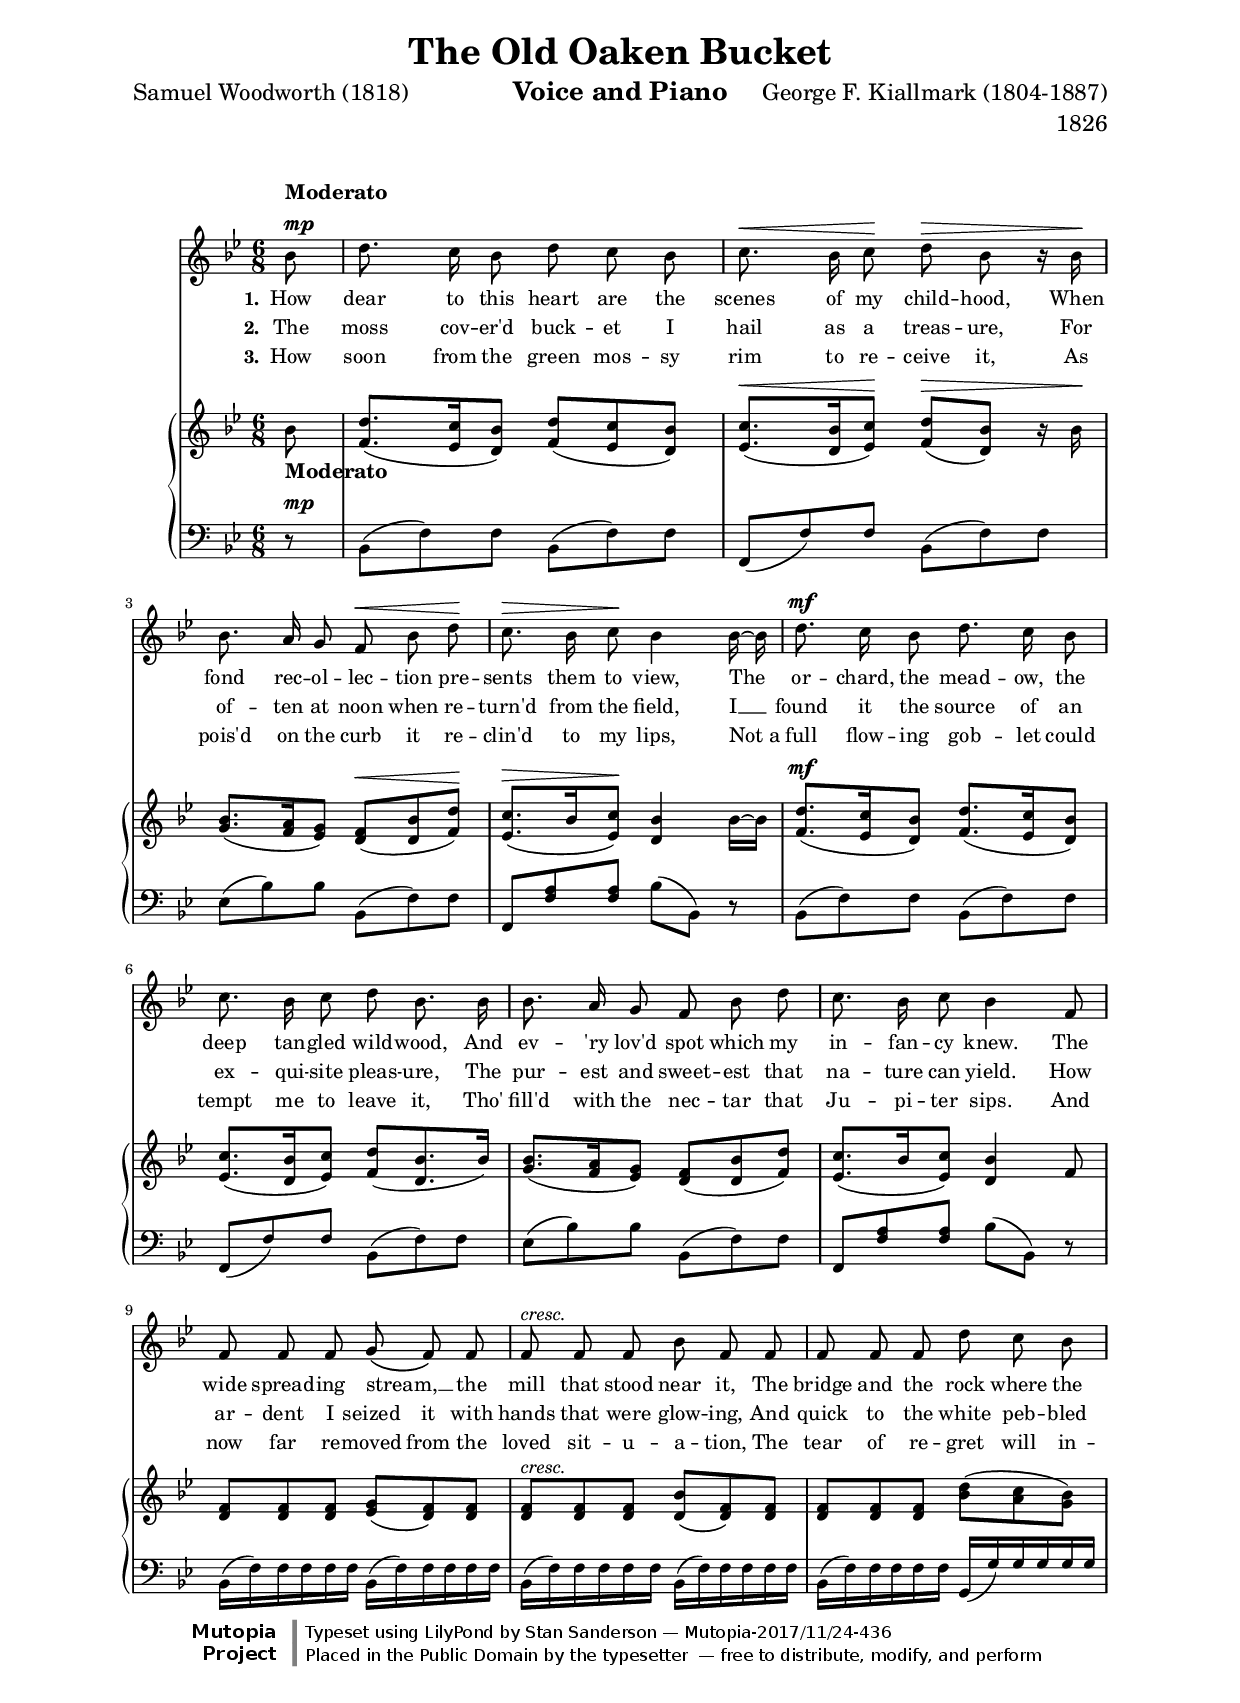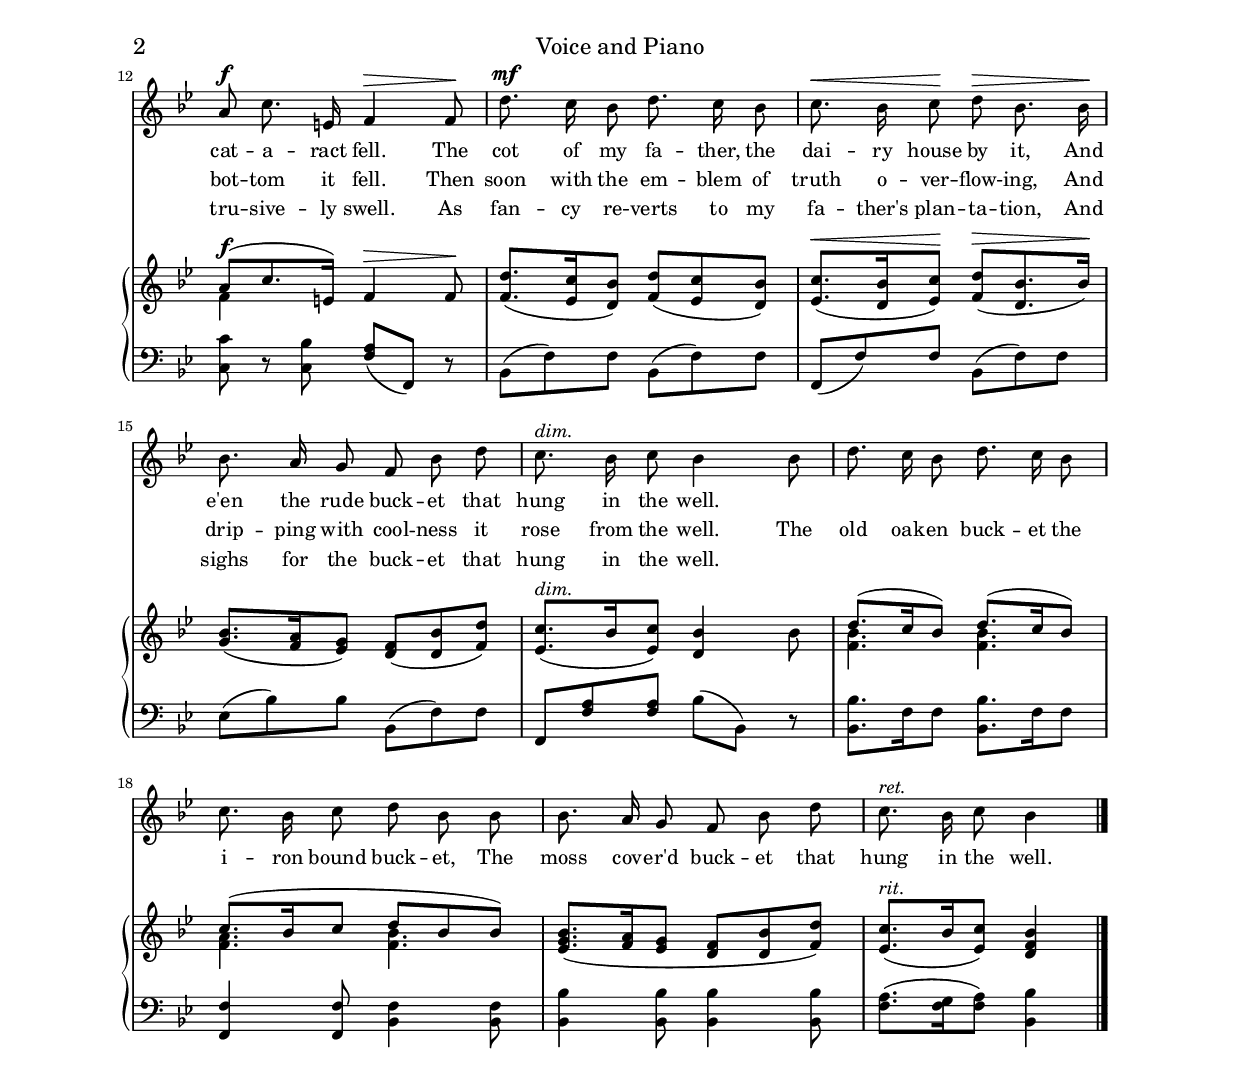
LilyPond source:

\version "2.18.2"
\include "english.ly"

\header {
  title = "The Old Oaken Bucket"
  composer = "George F. Kiallmark (1804-1887)"
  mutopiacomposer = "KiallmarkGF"
  poet = "Samuel Woodworth (1818)"
  instrument = "Voice and Piano"
  opus = "1826"
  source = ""
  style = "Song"
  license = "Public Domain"
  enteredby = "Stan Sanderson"
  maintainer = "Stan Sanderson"
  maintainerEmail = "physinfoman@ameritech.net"

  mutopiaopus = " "
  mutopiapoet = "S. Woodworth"
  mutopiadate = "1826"
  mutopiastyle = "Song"
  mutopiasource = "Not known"

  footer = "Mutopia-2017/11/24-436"
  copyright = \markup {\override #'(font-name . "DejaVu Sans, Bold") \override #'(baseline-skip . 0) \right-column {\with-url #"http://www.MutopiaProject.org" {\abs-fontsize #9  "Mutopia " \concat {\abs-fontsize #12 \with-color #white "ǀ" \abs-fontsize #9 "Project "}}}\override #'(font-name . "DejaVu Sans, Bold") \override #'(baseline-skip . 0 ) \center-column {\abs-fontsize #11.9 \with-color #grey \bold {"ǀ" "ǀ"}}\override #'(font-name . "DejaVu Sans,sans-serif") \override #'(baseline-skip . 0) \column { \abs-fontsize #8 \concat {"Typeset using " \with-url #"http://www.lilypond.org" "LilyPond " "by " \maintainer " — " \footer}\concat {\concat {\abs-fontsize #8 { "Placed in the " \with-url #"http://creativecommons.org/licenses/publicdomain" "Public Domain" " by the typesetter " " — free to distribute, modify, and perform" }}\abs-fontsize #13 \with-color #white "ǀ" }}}
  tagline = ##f
}

\paper {
  top-margin = 8\mm
  top-markup-spacing.basic-distance = #6
  markup-system-spacing #'padding = #5
  markup-markup-spacing #'padding = #1
  last-bottom-spacing.basic-distance = #12
  top-system-spacing.basic-distance = #12
  bottom-margin = 10\mm
  line-width = 165\mm
}

melody = \relative c'' {
  \key bf\major \time 6/8
  \partial 8 bf8^\markup {\column {\bold \large "Moderato" \dynamic mp }}
  %% 1-3
  d8. c16 bf8 d c bf | c8.^\< bf16 c8\! d^\> bf r16 bf16\! |
  bf8. a16 g8 f^\< bf d\! |
  %% 4-6
  c8.^\> bf16 c8\! bf4 bf16 ~ bf | d8.^\mf c16 bf8 d8. c16 bf8 |
  c8. bf16 c8 d bf8. bf16 |
  %% 7-9
  bf8. a16 g8 f bf d | c8. bf16 c8 bf4 f8 |
  f f f g\( f\) f |
  %% 10-12
  f^\markup {\italic "cresc."} f f bf f f | f f f d' c bf |
  a^\f c8. e,16 f4^\> f8\! |
  %% 13-15
  d'8.^\mf c16 bf8 d8. c16 bf8 | c8.^\< bf16 c8\! d^\> bf8. bf16\!
  bf8. a16 g8 f bf d |
  %% 16-18
  c8.^\markup {\italic "dim."} bf16 c8 bf4 bf8 | d8. c16 bf8 d8. c16 bf8 |
  c8. bf16 c8 d bf bf |
  %% 19-20
  bf8. a16 g8 f bf d | c8.^\markup {\italic "ret."} bf16 c8 bf4 \bar "|."
}

textA = \lyricmode {
  How dear to this heart are the scenes of my child -- hood,
  When fond rec -- ol -- lec -- tion pre -- sents them to view,
  The or -- chard, the mead -- ow, the deep tan -- gled wild -- wood,
  And ev -- _'ry lov'd spot which my in -- fan -- cy knew.
  The wide spread -- ing stream, __ _ the mill that stood near it,
  The bridge and the rock where the cat -- a -- ract fell.
  The cot of my fa -- ther, the dai -- ry house by it,
  And e'en the rude buck -- et that hung in the well.
}

textB = \lyricmode {
  The moss cov -- er'd buck -- et I hail as a treas -- ure,
  For of -- ten at noon when re -- turn'd from the field,
  I __ found it the source of an ex -- qui -- site pleas -- ure,
  The pur -- est and sweet -- est that na -- ture can yield.
  How ar -- dent I seized it with hands that were glow -- ing,
  And quick to the white peb -- bled bot -- tom it fell.
  Then soon with the em -- blem of truth o -- ver -- flow -- ing,
  And drip -- ping with cool -- ness it rose from the well.
  %% chorus
  The old oak -- en buck -- et the i -- ron bound buck -- et,
  The moss cov -- er'd buck -- et that hung in the well.

}

textC = \lyricmode {
  How soon from the green mos -- sy rim to re -- ceive it,
  As pois'd on the curb it re -- clin'd to my lips,
  Not_a full flow -- ing gob -- let could tempt me to leave it,
  Tho' fill'd with the nec -- tar that Ju -- pi -- ter sips.
  And now far re -- moved from the loved sit -- u -- a -- tion,
  The tear of re -- gret will in -- tru -- sive -- ly swell.
  As fan -- cy re -- verts to my fa -- ther's plan -- ta -- tion,
  And sighs for the buck -- et that hung in the well.
}

upper = \relative c'' {
  \key bf\major \time 6/8
  \partial 8 bf8_\markup {\column {\bold \large "Moderato" \dynamic mp }}
  %% 1-3
  <d f,>8.( <c ef,>16 <bf d,>8) <d f,>( <c ef,> <bf d,>) |
  <c ef,>8.^\<( <bf d,>16 <c ef,>8\!) <d f,>^\>( <bf d,>) r16 bf16\! |
  <bf g>8.( <a f>16 <g ef>8) <f d>^\<( <bf d,> <d f,>\!) |
  %% 4-6
  <c ef,>8.^\>( bf16 <c ef,>8\!) <bf d,>4 bf16 ~ bf |
  <d f,>8.^\mf( <c ef,>16 <bf d,>8) <d f,>8.( <c ef,>16 <bf d,>8) |
  <c ef,>8.( <bf d,>16 <c ef,>8) <d f,>( <bf d,>8. bf16) |
  %% 7-9
  <bf g>8.( <a f>16 <g ef>8) <f d>( <bf d,> <d f,>) |
  <c ef,>8.( bf16 <c ef,>8) <bf d,>4 f8 |
  <f d> <f d> <f d> <g ef>( <f d>) <f d> |
  %% 10-12
  <f d>^\markup {\italic "cresc."} <f d> <f d> <bf d,>( <f d>) <f d> |
  <f d> <f d> <f d> <d' bf>( <c a> <bf g>) |
  <<{a^\f( c8. e,16)}\\{f4}>> f4^\> f8\! |
  %% 13-15
  <d' f,>8.( <c ef,>16 <bf d,>8) <d f,>( <c ef,> <bf d,>) |
  <c ef,>8.^\<( <bf d,>16 <c ef,>8\!) <d f,>^\>( <bf d,>8.  bf16\!) |
  <bf g>8.( <a f>16 <g ef>8) <f d>( <bf d,> <d f,>) |
  %% 16-18
  <c ef,>8.^\markup {\italic "dim."}( bf16 <c ef,>8) <bf d,>4 bf8 |
  <<{d8.( c16 bf8) d8.( c16 bf8)}\\{<bf f>4. <bf f>4.}>> |
  <<{c8.( bf16 c8 d bf bf)}\\{<a f>4. <bf f>4.}>>
  %% 19-20
  <bf g ef>8.( <a f>16 <g ef>8 <f d> <bf d,> <d f,>) |
  <c ef,>8.^\markup {\italic "rit."}( bf16 <c ef,>8) <bf f d>4
}

lower = \relative c {
  \key bf\major \time 6/8
  r8
  %% 1-3
  bf8( f') f bf,( f') f | f,( f') f bf,( f') f | ef( bf') bf bf,( f') f |
  %% 4-6
  f,8 <f'a> <f a> bf( bf,) r | bf( f') f bf,( f') f | f,( f') f bf,( f') f |
  %% 7-9
  ef( bf') bf bf,( f') f | f, <f'a> <f a> bf( bf,) r |
  bf16( f') f f f f bf,( f') f f f f |
  %% 10-12
  bf,16( f') f f f f bf,( f') f f f f | bf,16( f') f f f f g,( g') g g g g |
  <c c,>8 r <bf c,> <a f>( f,) r |
  %% 13-15
  bf8( f') f bf,( f') f | f,( f') f bf,( f') f | ef( bf') bf bf,( f') f |
  %% 16-18
  f,8 <f'a> <f a> bf( bf,) r | <bf bf'>8. f'16 f8 <bf, bf'>8. f'16 f8 |
  <f f,>4 <f f,>8 <f bf,>4 <f bf,>8 |
  %% 19-20
  <bf bf,>4 <bf bf,>8 <bf bf,>4 <bf bf,>8 | <a f>8.( <g f>16 <a f>8) <bf bf,>4
}

\score {
  <<
    \context Voice = "mel" {
      \autoBeamOff
      \melody
    }
    \lyricsto mel  \new Lyrics  { \set stanza = "1." \textA }
    \lyricsto mel  \new Lyrics  { \set stanza = "2." \textB }
    \lyricsto mel  \new Lyrics  { \set stanza = "3." \textC }

    \context PianoStaff <<
      \context Staff = "upper" \upper
      \context Staff = "lower" <<
        \clef bass
        \lower
      >>
    >>

  >>
  \layout {
    indent = 8\mm
    #(layout-set-staff-size 16)
  }

  \midi {
    \tempo 4 = 90
  }
}
